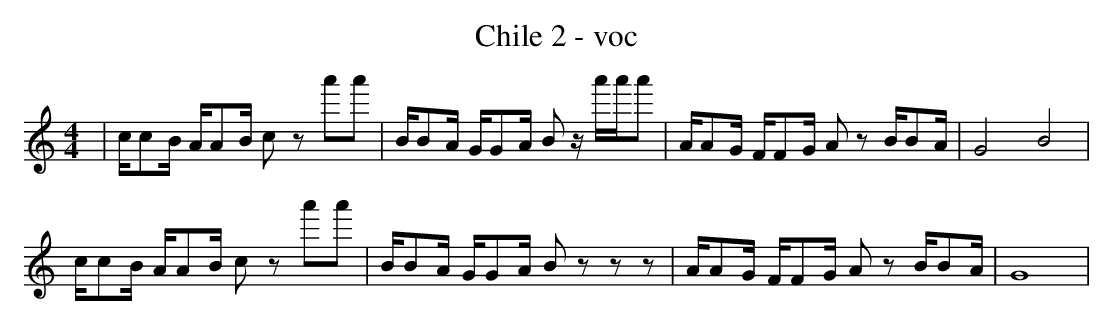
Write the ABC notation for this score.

X:1
T:Chile 2 - voc
M:4/4
L:1/8
K:em
| c/cB/ A/AB/ cz a'a' | B/BA/ G/GA/ Bz/ a'/a'/a' | A/AG/ F/FG/ Az B/BA/ | G4 B4 |
c/cB/ A/AB/ cz a'a' | B/BA/ G/GA/ Bz zz | A/AG/ F/FG/ Az B/BA/ | G8 |
